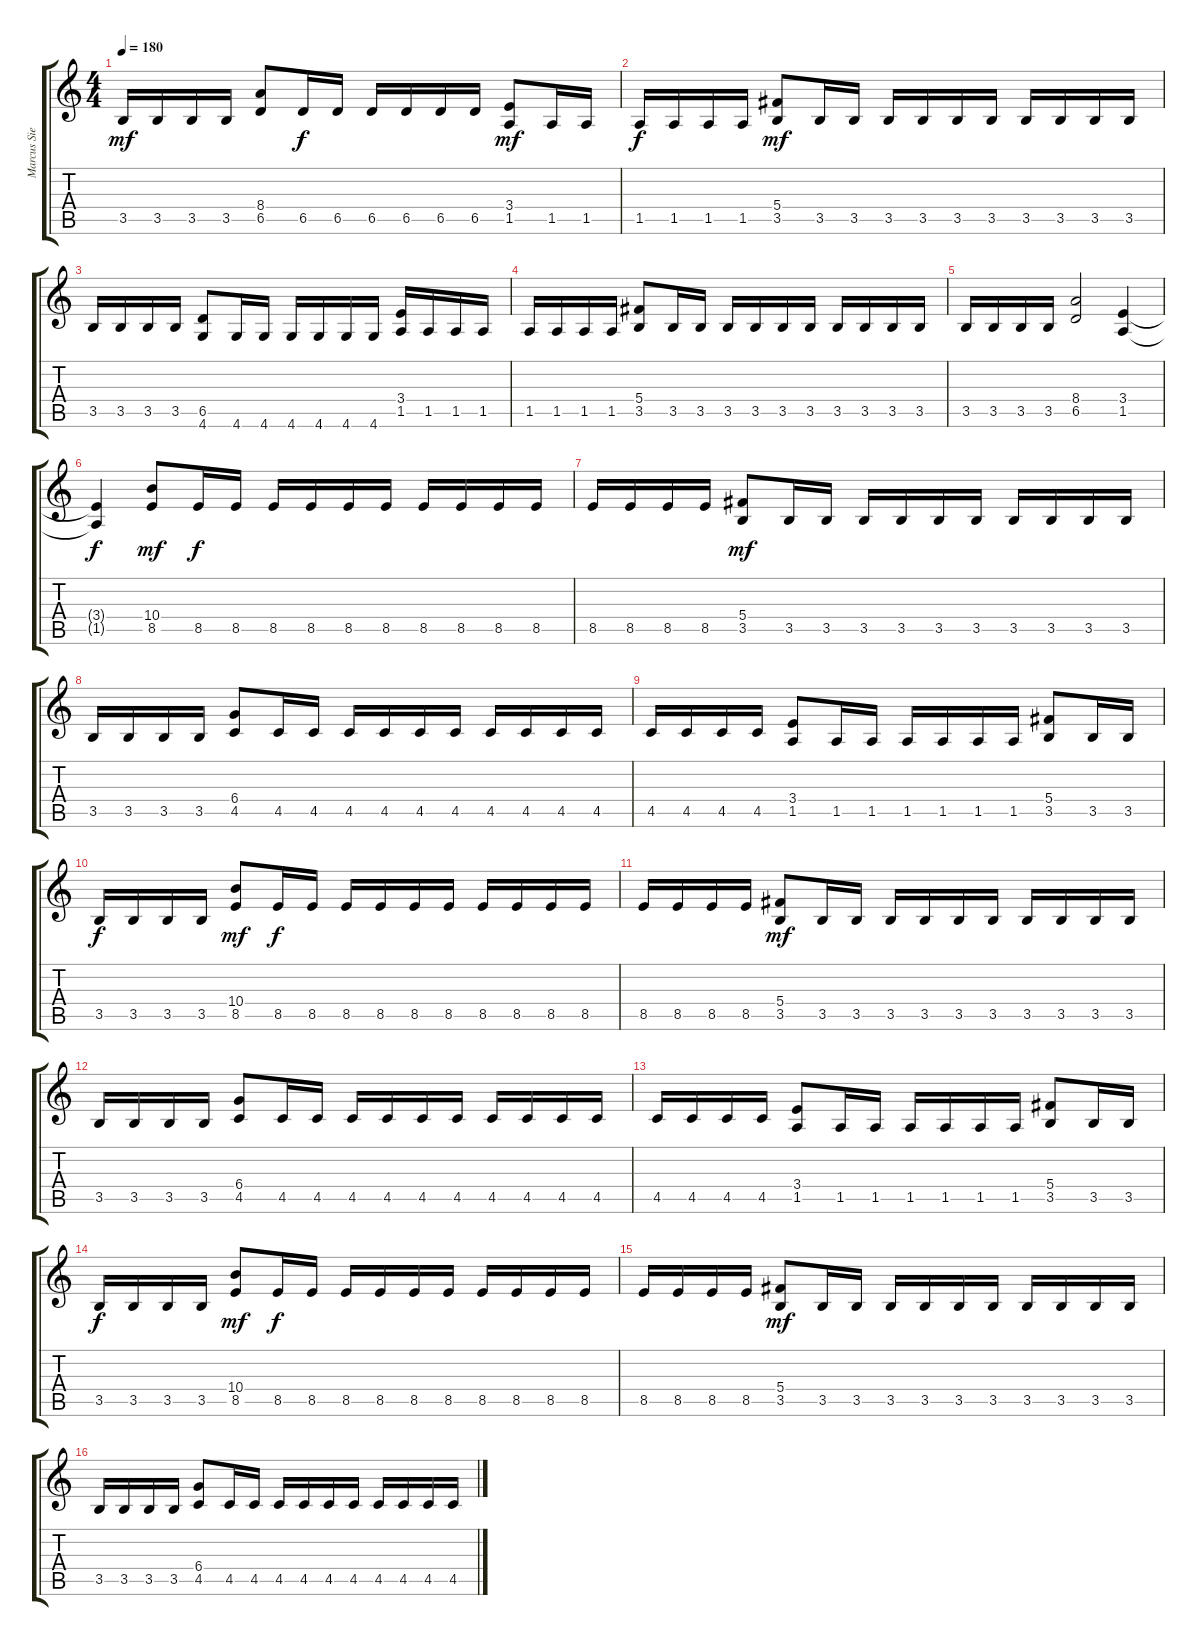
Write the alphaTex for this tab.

\track ("Marcus Siepen" "Marcus Sie") {instrument distortionguitar}
\staff {score tabs}
\tuning (Eb4 Bb3 Gb3 Db3 Ab2 Eb2) {hide}
\ts (4 4)
\tempo 180
\clef g2
\ks c
3.5.16{dy mf} 3.5.16 3.5.16 3.5.16 (8.4 6.5).8 6.5.16{dy f} 6.5.16 6.5.16 6.5.16 6.5.16 6.5.16 (3.4 1.5).8{dy mf} 1.5.16 1.5.16 |
1.5.16{dy f} 1.5.16 1.5.16 1.5.16 (5.4 3.5).8{dy mf} 3.5.16 3.5.16 3.5.16 3.5.16 3.5.16 3.5.16 3.5.16 3.5.16 3.5.16 3.5.16 |
3.5.16 3.5.16 3.5.16 3.5.16 (6.5 4.6).8 4.6.16 4.6.16 4.6.16 4.6.16 4.6.16 4.6.16 (3.4 1.5).16 1.5.16 1.5.16 1.5.16 |
1.5.16 1.5.16 1.5.16 1.5.16 (5.4 3.5).8 3.5.16 3.5.16 3.5.16 3.5.16 3.5.16 3.5.16 3.5.16 3.5.16 3.5.16 3.5.16 |
3.5.16 3.5.16 3.5.16 3.5.16 (8.4 6.5).2 (3.4 1.5).4 |
(3.4{t} 1.5{t}).4{dy f} (10.4 8.5).8{dy mf} 8.5.16{dy f} 8.5.16 8.5.16 8.5.16 8.5.16 8.5.16 8.5.16 8.5.16 8.5.16 8.5.16 |
8.5.16 8.5.16 8.5.16 8.5.16 (5.4 3.5).8{dy mf} 3.5.16 3.5.16 3.5.16 3.5.16 3.5.16 3.5.16 3.5.16 3.5.16 3.5.16 3.5.16 |
3.5.16 3.5.16 3.5.16 3.5.16 (6.4 4.5).8 4.5.16 4.5.16 4.5.16 4.5.16 4.5.16 4.5.16 4.5.16 4.5.16 4.5.16 4.5.16 |
4.5.16 4.5.16 4.5.16 4.5.16 (3.4 1.5).8 1.5.16 1.5.16 1.5.16 1.5.16 1.5.16 1.5.16 (5.4 3.5).8 3.5.16 3.5.16 |
3.5.16{dy f} 3.5.16 3.5.16 3.5.16 (10.4 8.5).8{dy mf} 8.5.16{dy f} 8.5.16 8.5.16 8.5.16 8.5.16 8.5.16 8.5.16 8.5.16 8.5.16 8.5.16 |
8.5.16 8.5.16 8.5.16 8.5.16 (5.4 3.5).8{dy mf} 3.5.16 3.5.16 3.5.16 3.5.16 3.5.16 3.5.16 3.5.16 3.5.16 3.5.16 3.5.16 |
3.5.16 3.5.16 3.5.16 3.5.16 (6.4 4.5).8 4.5.16 4.5.16 4.5.16 4.5.16 4.5.16 4.5.16 4.5.16 4.5.16 4.5.16 4.5.16 |
4.5.16 4.5.16 4.5.16 4.5.16 (3.4 1.5).8 1.5.16 1.5.16 1.5.16 1.5.16 1.5.16 1.5.16 (5.4 3.5).8 3.5.16 3.5.16 |
3.5.16{dy f} 3.5.16 3.5.16 3.5.16 (10.4 8.5).8{dy mf} 8.5.16{dy f} 8.5.16 8.5.16 8.5.16 8.5.16 8.5.16 8.5.16 8.5.16 8.5.16 8.5.16 |
8.5.16 8.5.16 8.5.16 8.5.16 (5.4 3.5).8{dy mf} 3.5.16 3.5.16 3.5.16 3.5.16 3.5.16 3.5.16 3.5.16 3.5.16 3.5.16 3.5.16 |
3.5.16 3.5.16 3.5.16 3.5.16 (6.4 4.5).8 4.5.16 4.5.16 4.5.16 4.5.16 4.5.16 4.5.16 4.5.16 4.5.16 4.5.16 4.5.16
